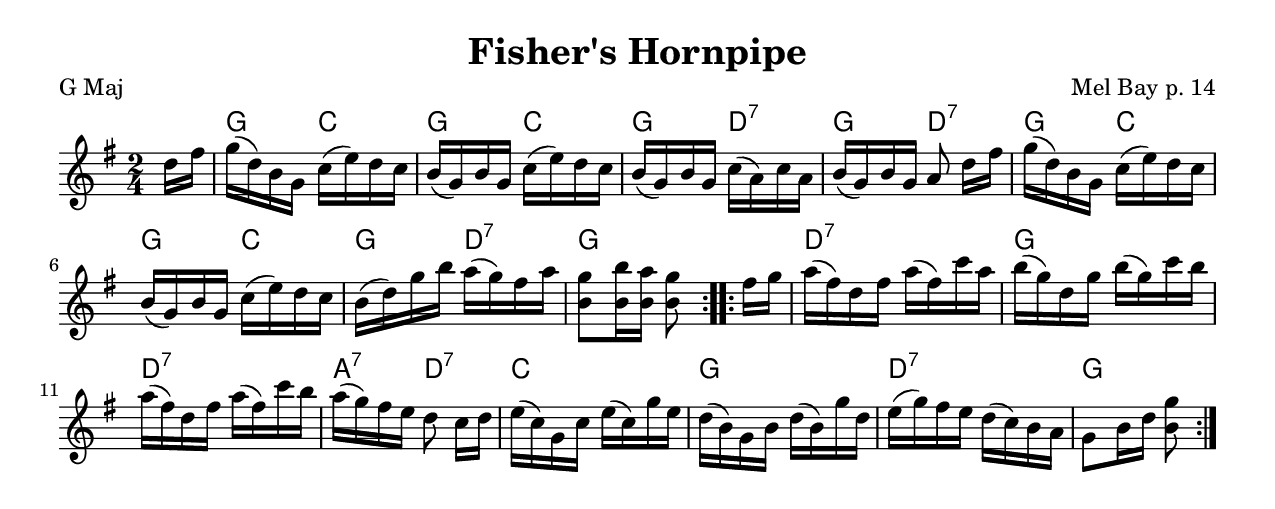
\include "style.ily"
\version "2.18.2"

\score {

  \header {
    piece = "Fisher's Hornpipe"
    tag = "Mel Bay p. 14"
    key = "G Maj"
  }

  \transpose f g''
  << \chords {
    s8 | f4 bf | f bf | f c:7 | f c:7 | f bf | \break
    f bf | f c:7 | f4. s8 | c2:7 | f | \break
    c:7 | g4:7 c:7 | bf2 | f | c:7 | f4. \break
  } \relative {
    \key f \major
    \time 2/4
    \partial 8
    \repeat volta 2 {
      c16 e | f( c) a f bf( d) c bf | a( f) a f bf( d) c bf | a( f) a f bf( g) bf g |
      a( f) a f g8\noBeam c16 e | f( c) a f bf( d) c bf | \break
      a( f) a f bf( d) c bf | a( c) f a g( f) e g | <f a,>8 <a a,>16 <g a,> <f a,>8
    }
    \repeat volta 2 {
      e16 f | g( e) c e g( e) bf' g | a( f) c f a( f) bf a | \break
      g( e) c e g( e) bf' a | g( f) e d c8\noBeam bf16 c | d( bf) f bf d( bf) f' d |
      c( a) f a c( a) f' c | d( f) e d c( bf) a g | f8 a16 c <f a,>8 
    }
  } >>
}

